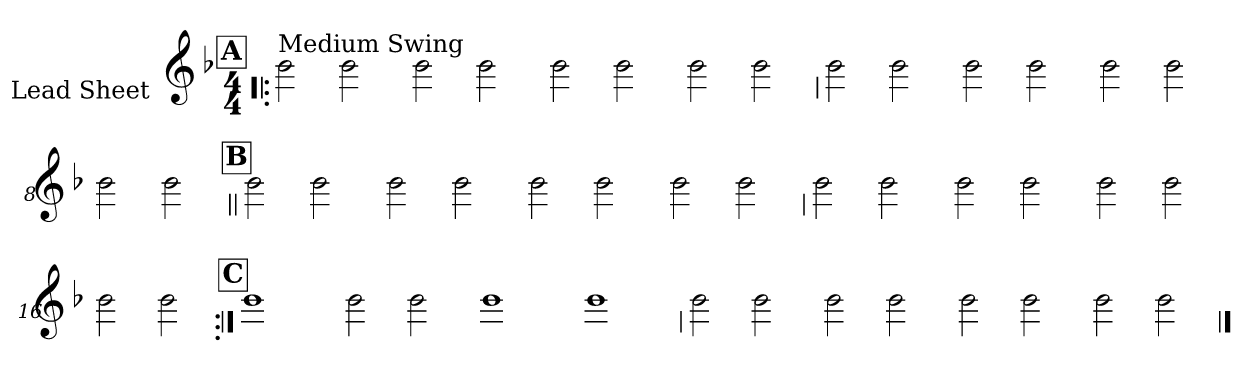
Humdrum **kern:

**kern
*part1
*staff1
*I"Lead Sheet
*stria0
*clefG2
*k[b-]
*F:
*M4/4
!!LO:REH:place=s1:a:t=A
=1!|:
!LO:TX:a:t=Medium Swing
2b-
2b-
=2-
2b-
2b-
=3-
2b-
2b-
=4-
2b-
2b-
!!LO:LB:g=z
=5
2b-
2b-
=6-
2b-
2b-
=7-
2b-
2b-
=8-
2b-
2b-
!!LO:LB:g=z
!!LO:REH:place=s1:a:t=B
=9||
2b-
2b-
=10-
2b-
2b-
=11-
2b-
2b-
=12-
2b-
2b-
!!LO:LB:g=z
=13
2b-
2b-
=14-
2b-
2b-
=15-
2b-
2b-
=16-
2b-
2b-
!!LO:LB:g=z
!!LO:REH:place=s1:a:t=C
=17:|!
1b-
=18-
2b-
2b-
=19-
1b-
=20-
1b-
!!LO:LB:g=z
=21
2b-
2b-
=22-
2b-
2b-
=23-
2b-
2b-
=24-
2b-
2b-
==
*-
